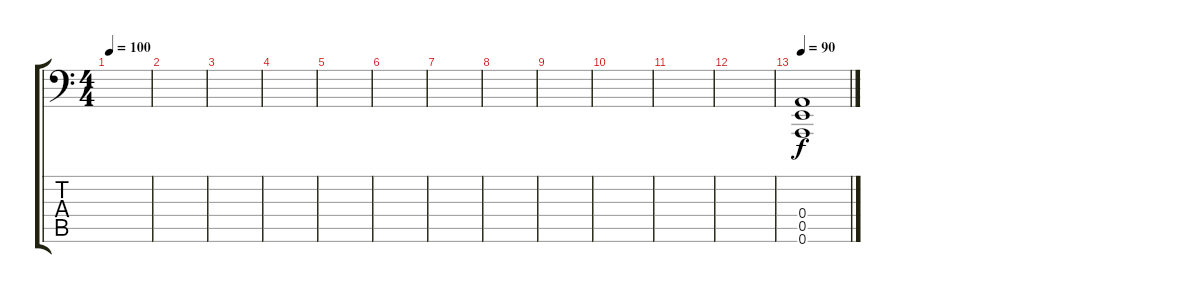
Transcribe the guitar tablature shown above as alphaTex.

\track ("  " "  ") {instrument synthdrum}
\staff {score tabs}
\tuning (B3 Gb3 D3 A2 E2 A1) {hide}
\ts (4 4)
\tempo 100
\clef f4
\ks c
|
|
|
|
|
|
|
|
|
|
|
|
\tempo 90
(0.4 0.5 0.6).1
